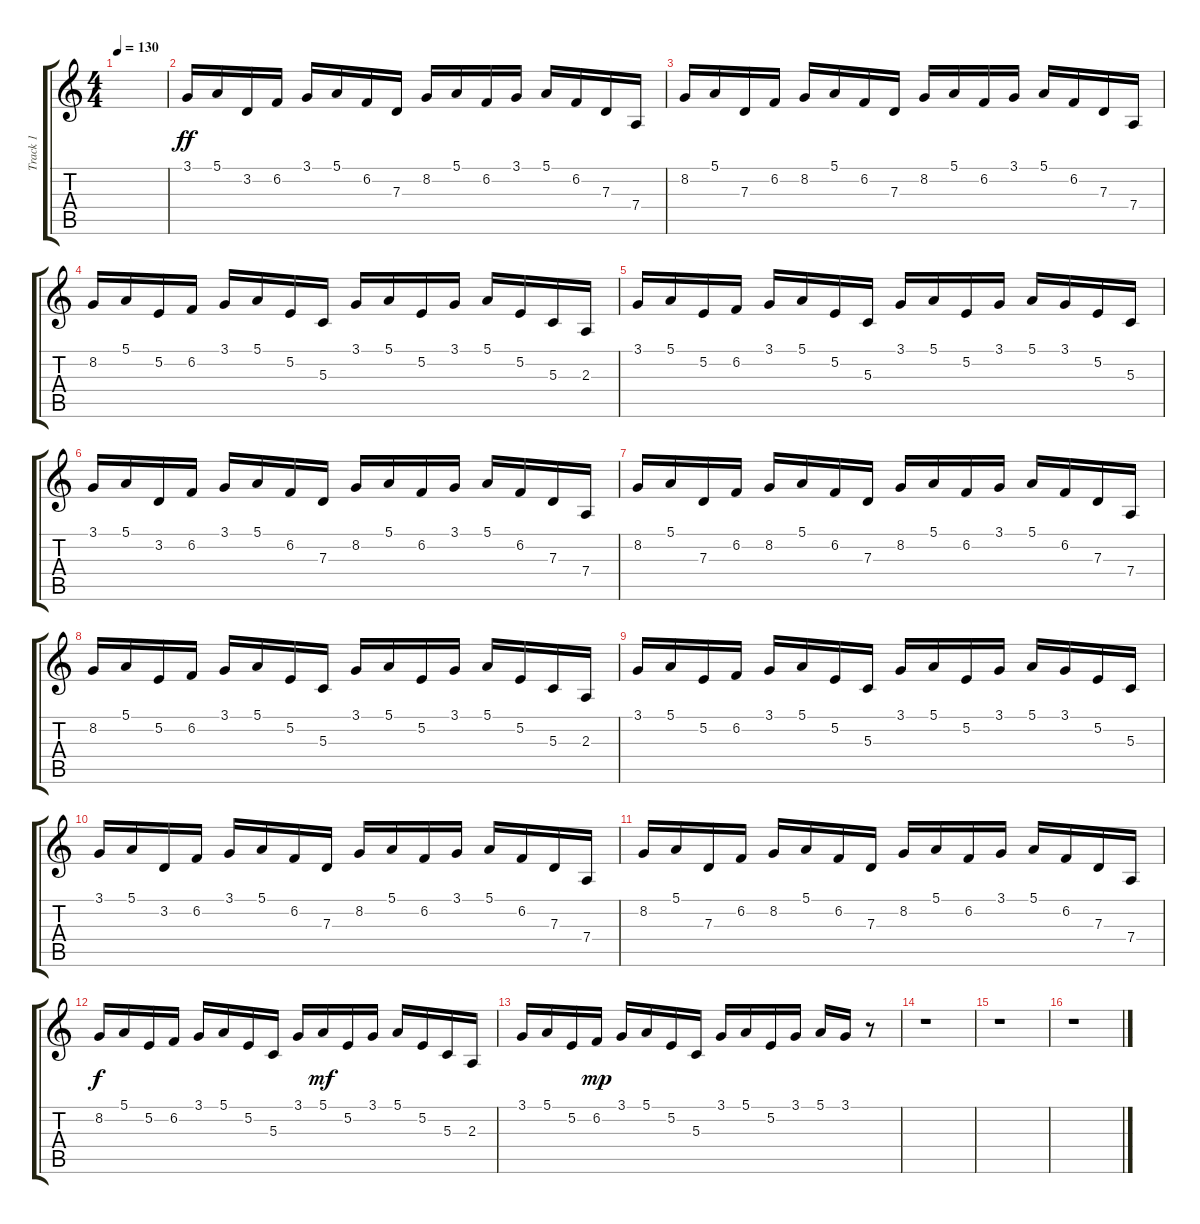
\track ("Track 1" "Track 1") {instrument lead2sawtooth}
\staff {score tabs}
\tuning (E4 B3 G3 D3 A2 E2) {hide}
\ts (4 4)
\tempo 130
\clef g2
\ks c
|
3.1.16{dy ff instrument lead1square} 5.1.16 3.2.16 6.2.16 3.1.16 5.1.16 6.2.16 7.3.16 8.2.16 5.1.16 6.2.16 3.1.16 5.1.16 6.2.16 7.3.16 7.4.16 |
8.2.16 5.1.16 7.3.16 6.2.16 8.2.16 5.1.16 6.2.16 7.3.16 8.2.16 5.1.16 6.2.16 3.1.16 5.1.16 6.2.16 7.3.16 7.4.16 |
8.2.16 5.1.16 5.2.16 6.2.16 3.1.16 5.1.16 5.2.16 5.3.16 3.1.16 5.1.16 5.2.16 3.1.16 5.1.16 5.2.16 5.3.16 2.3.16 |
3.1.16 5.1.16 5.2.16 6.2.16 3.1.16 5.1.16 5.2.16 5.3.16 3.1.16 5.1.16 5.2.16 3.1.16 5.1.16 3.1.16 5.2.16 5.3.16 |
3.1.16 5.1.16 3.2.16 6.2.16 3.1.16 5.1.16 6.2.16 7.3.16 8.2.16 5.1.16 6.2.16 3.1.16 5.1.16 6.2.16 7.3.16 7.4.16 |
8.2.16 5.1.16 7.3.16 6.2.16 8.2.16 5.1.16 6.2.16 7.3.16 8.2.16 5.1.16 6.2.16 3.1.16 5.1.16 6.2.16 7.3.16 7.4.16 |
8.2.16 5.1.16 5.2.16 6.2.16 3.1.16 5.1.16 5.2.16 5.3.16 3.1.16 5.1.16 5.2.16 3.1.16 5.1.16 5.2.16 5.3.16 2.3.16 |
3.1.16 5.1.16 5.2.16 6.2.16 3.1.16 5.1.16 5.2.16 5.3.16 3.1.16 5.1.16 5.2.16 3.1.16 5.1.16 3.1.16 5.2.16 5.3.16 |
3.1.16 5.1.16 3.2.16 6.2.16 3.1.16 5.1.16 6.2.16 7.3.16 8.2.16 5.1.16 6.2.16 3.1.16 5.1.16 6.2.16 7.3.16 7.4.16 |
8.2.16 5.1.16 7.3.16 6.2.16 8.2.16 5.1.16 6.2.16 7.3.16 8.2.16 5.1.16 6.2.16 3.1.16 5.1.16 6.2.16 7.3.16 7.4.16 |
8.2.16{dy f} 5.1.16 5.2.16 6.2.16 3.1.16 5.1.16 5.2.16 5.3.16 3.1.16 5.1.16{dy mf} 5.2.16 3.1.16 5.1.16 5.2.16 5.3.16 2.3.16 |
3.1.16 5.1.16 5.2.16 6.2.16{dy mp} 3.1.16 5.1.16 5.2.16 5.3.16 3.1.16 5.1.16 5.2.16 3.1.16 5.1.16 3.1.16 r.8 |
r.1 |
r.1 |
r.1
